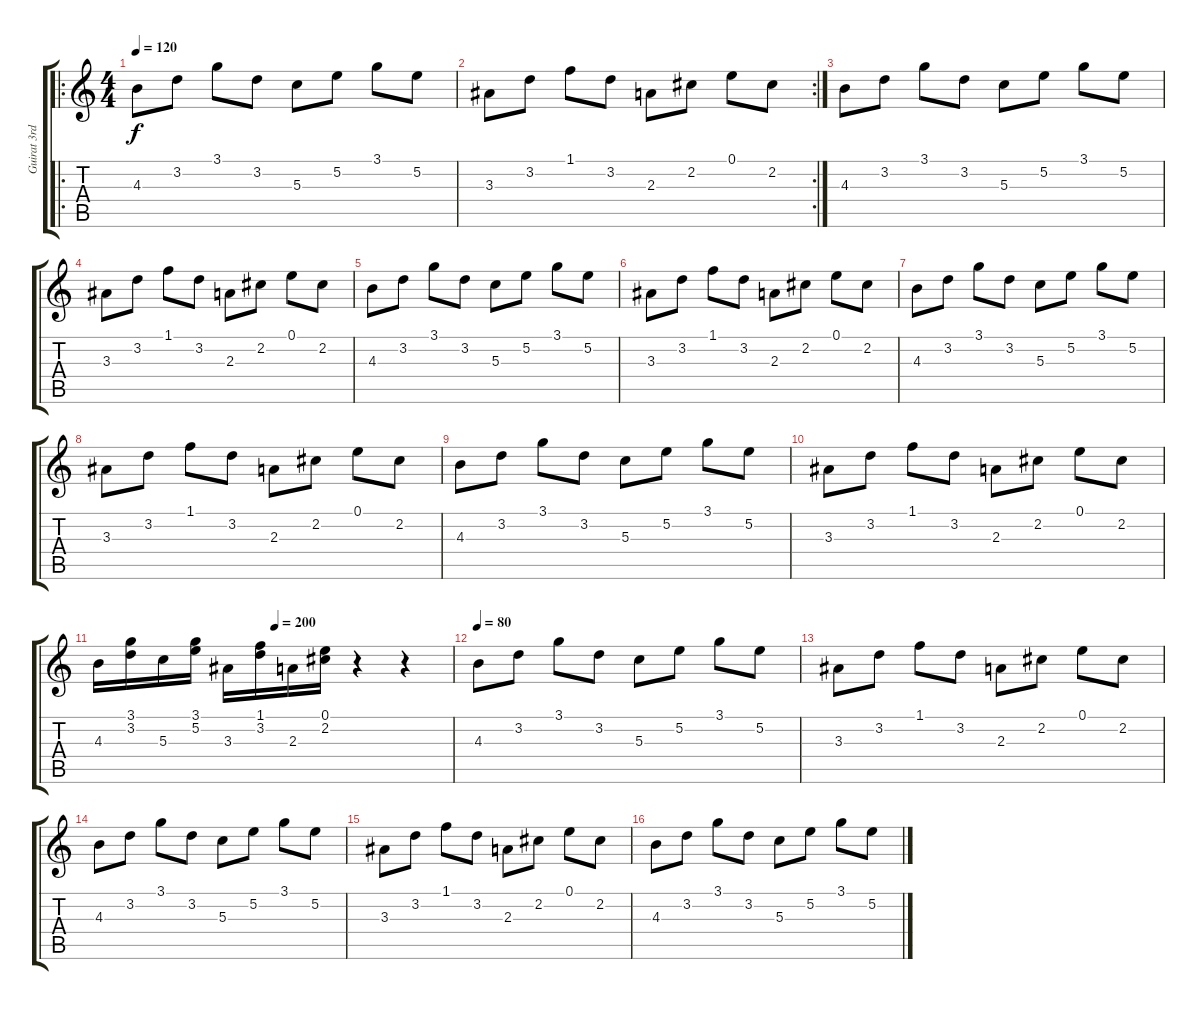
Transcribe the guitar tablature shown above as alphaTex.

\track ("Guirat 3rd." "Guirat 3rd") {instrument electricguitarmuted}
\staff {score tabs}
\tuning (E4 B3 G3 D3 A2 E2) {hide}
\ro
\ts (4 4)
\tempo 120
\tempo 80
\tempo 120
\clef g2
\ks c
4.3.8{dy f instrument electricguitarmuted} 3.2.8 3.1.8 3.2.8 5.3.8 5.2.8 3.1.8 5.2.8 |
\rc 2
3.3.8 3.2.8 1.1.8 3.2.8 2.3.8 2.2.8 0.1.8 2.2.8 |
4.3.8 3.2.8 3.1.8 3.2.8 5.3.8 5.2.8 3.1.8 5.2.8 |
3.3.8 3.2.8 1.1.8 3.2.8 2.3.8 2.2.8 0.1.8 2.2.8 |
4.3.8 3.2.8 3.1.8 3.2.8 5.3.8 5.2.8 3.1.8 5.2.8 |
3.3.8 3.2.8 1.1.8 3.2.8 2.3.8 2.2.8 0.1.8 2.2.8 |
4.3.8 3.2.8 3.1.8 3.2.8 5.3.8 5.2.8 3.1.8 5.2.8 |
3.3.8 3.2.8 1.1.8 3.2.8 2.3.8 2.2.8 0.1.8 2.2.8 |
4.3.8 3.2.8 3.1.8 3.2.8 5.3.8 5.2.8 3.1.8 5.2.8 |
3.3.8 3.2.8 1.1.8 3.2.8 2.3.8 2.2.8 0.1.8 2.2.8 |
\tempo (200 0.5)
4.3.16 (3.1 3.2).16 5.3.16 (3.1 5.2).16 3.3.16 (1.1 3.2).16 2.3.16 (0.1 2.2).16 r.4 r.4 |
\tempo 80
4.3.8 3.2.8 3.1.8 3.2.8 5.3.8 5.2.8 3.1.8 5.2.8 |
3.3.8 3.2.8 1.1.8 3.2.8 2.3.8 2.2.8 0.1.8 2.2.8 |
4.3.8 3.2.8 3.1.8 3.2.8 5.3.8 5.2.8 3.1.8 5.2.8 |
3.3.8 3.2.8 1.1.8 3.2.8 2.3.8 2.2.8 0.1.8 2.2.8 |
4.3.8 3.2.8 3.1.8 3.2.8 5.3.8 5.2.8 3.1.8 5.2.8
